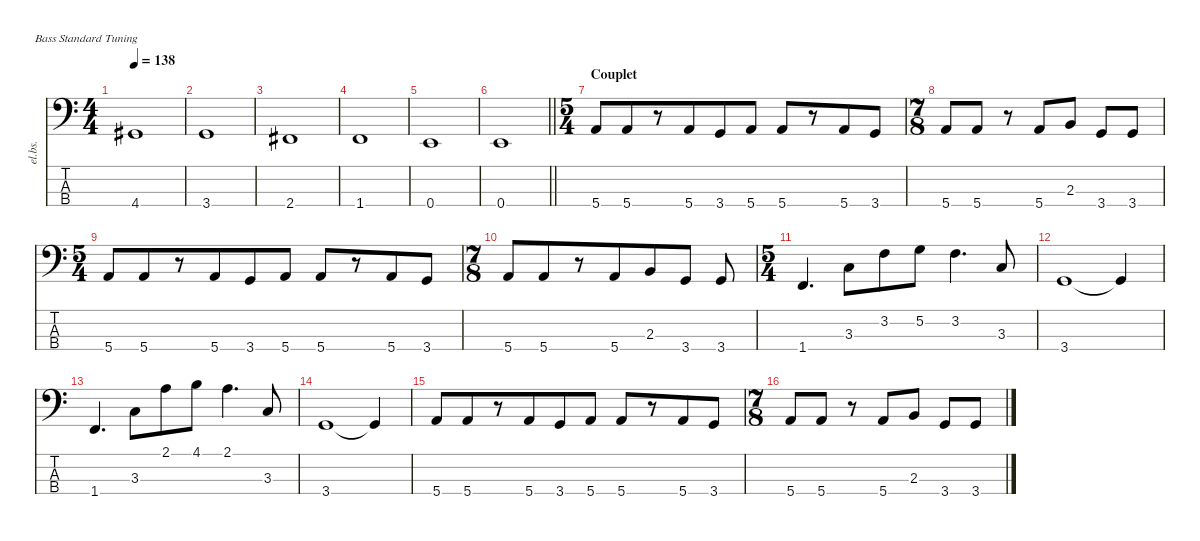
\defaultSystemsLayout 4
\hideDynamics
\bracketExtendMode nobrackets
\track ("Basse" "el.bs.") {instrument electricbassfinger}
\staff {score tabs}
\tuning (G2 D2 A1 E1)
\ts (4 4)
\tempo 138
\clef f4
\ks aminor
4.4{acc #}.1{dy f beam Up} |
3.4.1{beam Up} |
2.4{acc #}.1{beam Up} |
1.4.1{beam Up} |
0.4.1{beam Up} |
\barLineRight lightlight
0.4.1{beam Up} |
\ts (5 4)
\beaming (8 6 4)
\section ("" "Couplet")
5.4.8 5.4.8 r.8 5.4.8 3.4.8 5.4.8 5.4.8 r.8 5.4.8 3.4.8 |
\ts (7 8)
\beaming (8 3 2 2)
5.4.8 5.4.8 r.8 5.4.8 2.3.8 3.4.8 3.4.8 |
\ts (5 4)
\beaming (8 6 4)
5.4.8 5.4.8 r.8 5.4.8 3.4.8 5.4.8 5.4.8 r.8 5.4.8 3.4.8 |
\ts (7 8)
\beaming (8 6 4)
5.4.8 5.4.8 r.8 5.4.8 2.3.8 3.4.8 3.4.8 |
\ts (5 4)
\beaming (8 6 4)
1.4.4{d} 3.3.8 3.2.8 5.2.8 3.2.4{d} 3.3.8 |
3.4.1 3.4{t}.4 |
1.4.4{d} 3.3.8 2.1.8 4.1.8 2.1.4{d} 3.3.8 |
3.4.1 3.4{t}.4 |
5.4.8 5.4.8 r.8 5.4.8 3.4.8 5.4.8 5.4.8 r.8 5.4.8 3.4.8 |
\ts (7 8)
\beaming (8 3 2 2)
5.4.8 5.4.8 r.8 5.4.8 2.3.8 3.4.8 3.4.8
